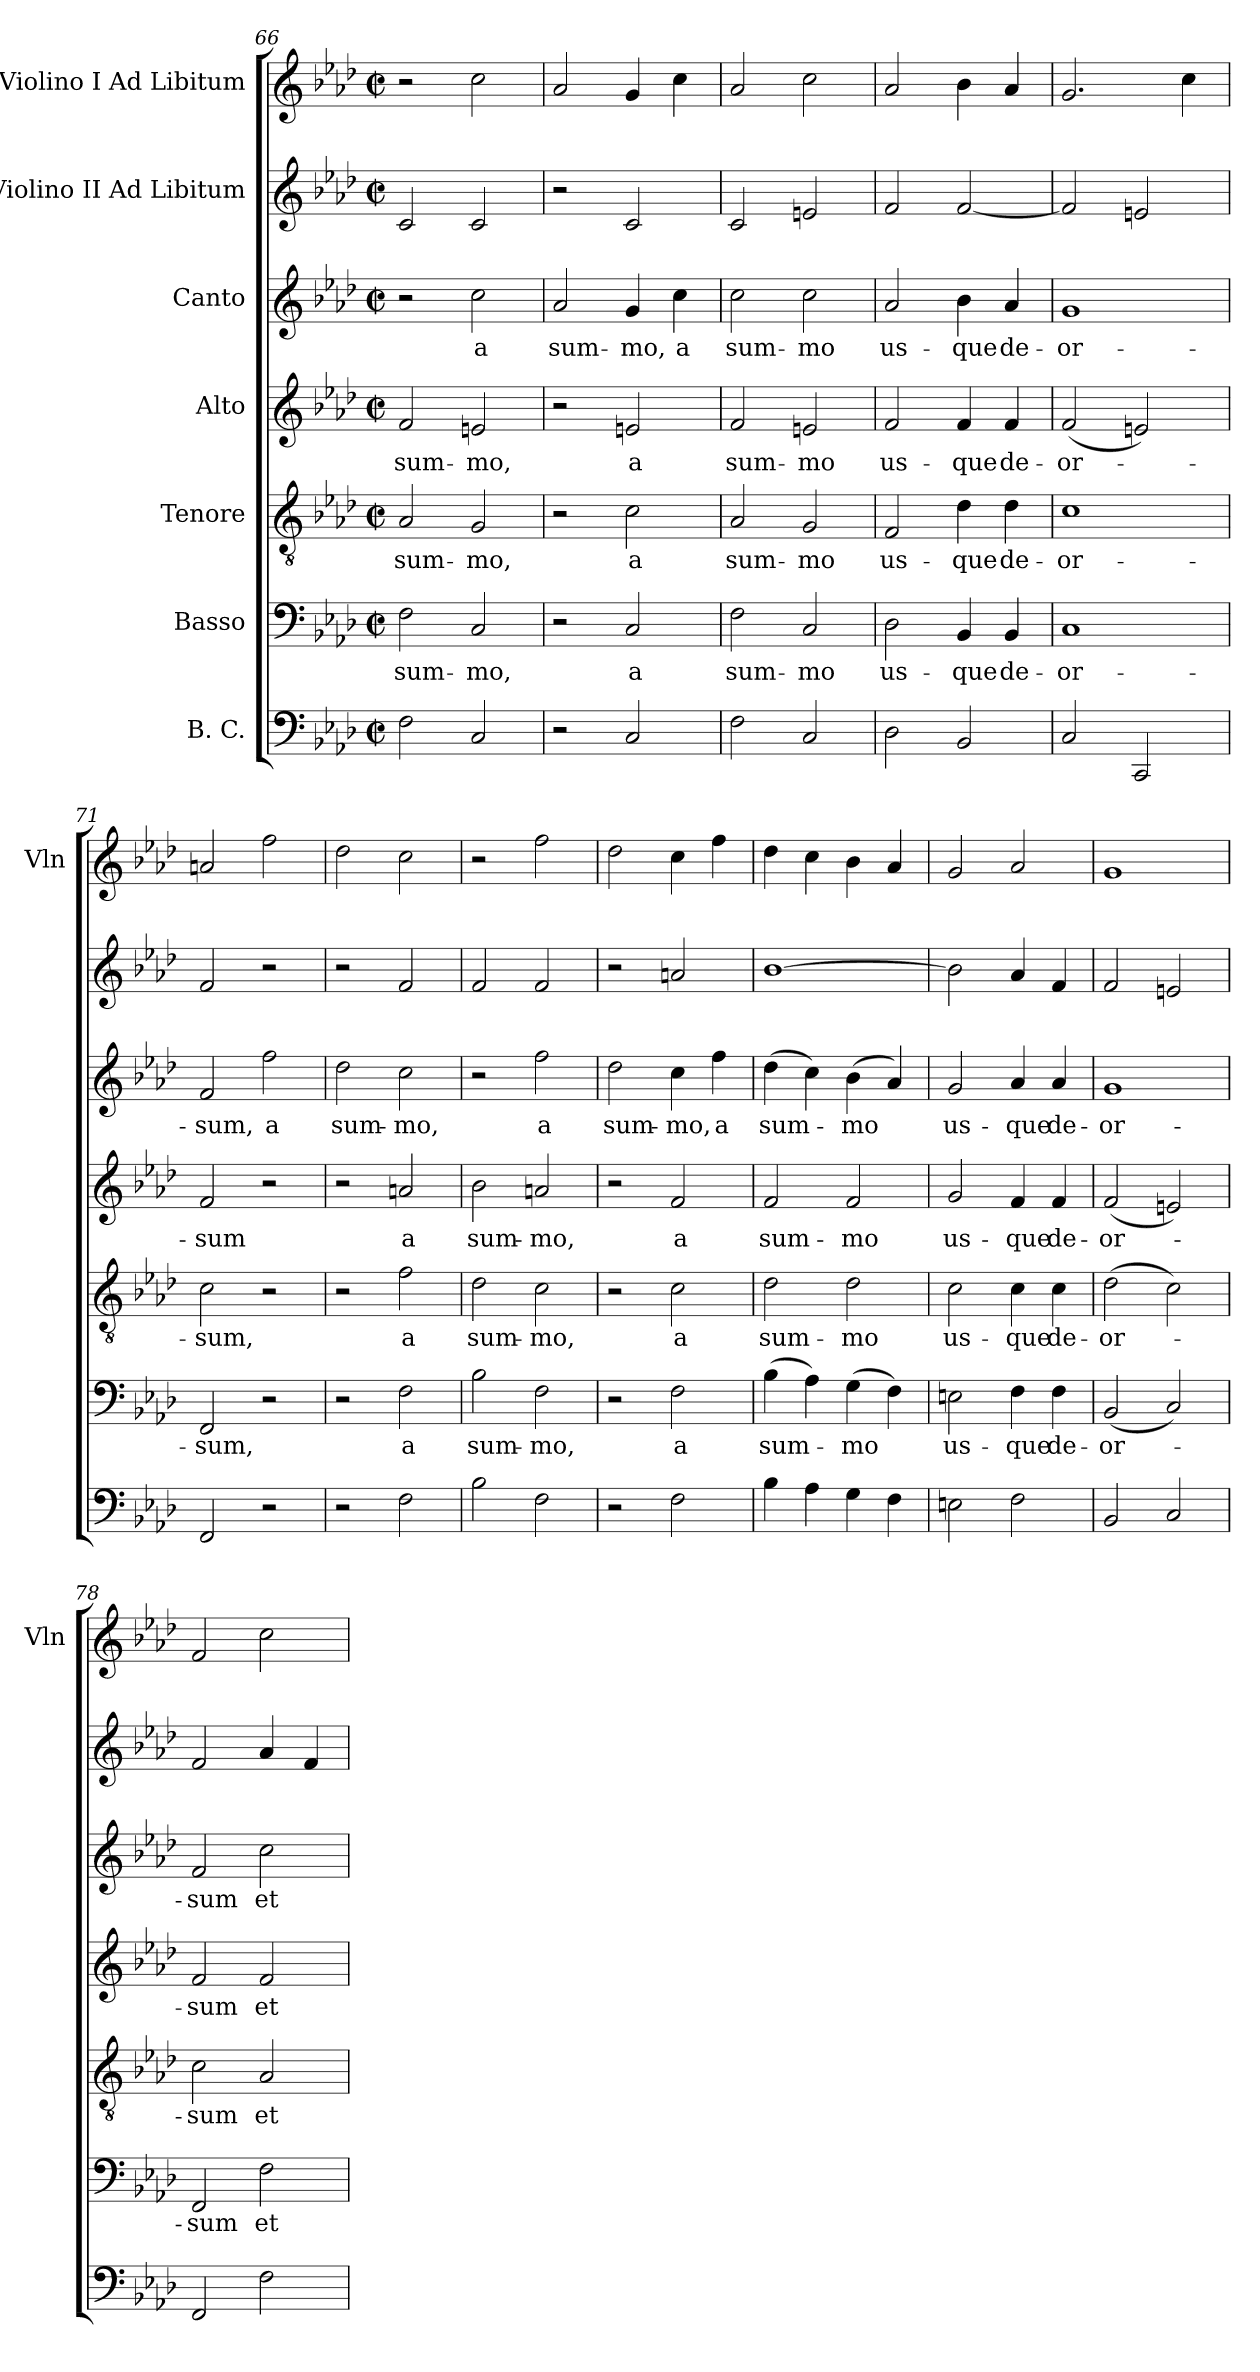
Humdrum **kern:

**kern	**kern	**text	**kern	**text	**kern	**text	**kern	**text	**kern	**kern
*part7	*part6	*part6	*part5	*part5	*part4	*part4	*part3	*part3	*part2	*part1
*staff7	*staff6	*staff6	*staff5	*staff5	*staff4	*staff4	*staff3	*staff3	*staff2	*staff1
*I"B. C.	*I"Basso	*	*I"Tenore	*	*I"Alto	*	*I"Canto	*	*I"Violino II Ad Libitum	*I"Violino I Ad Libitum
*	*	*	*	*	*	*	*	*	*	*I'Vln
*clefF4	*clefF4	*	*clefGv2	*	*clefG2	*	*clefG2	*	*clefG2	*clefG2
*k[b-e-a-d-]	*k[b-e-a-d-]	*	*k[b-e-a-d-]	*	*k[b-e-a-d-]	*	*k[b-e-a-d-]	*	*k[b-e-a-d-]	*k[b-e-a-d-]
*M2/2	*M2/2	*	*M2/2	*	*M2/2	*	*M2/2	*	*M2/2	*M2/2
*met(c|)	*met(c|)	*	*met(c|)	*	*met(c|)	*	*met(c|)	*	*met(c|)	*met(c|)
=66	=66	=66	=66	=66	=66	=66	=66	=66	=66	=66
!	!	!LO:LY:b	!	!LO:LY:b	!	!LO:LY:b	!	!	!	!
2F\	2F\	sum-	2A-/	sum-	2f/	sum-	2r	.	2c/	2r
!	!	!LO:LY:b	!	!LO:LY:b	!	!LO:LY:b	!	!LO:LY:b	!	!
2C/	2C/	-mo,	2G/	-mo,	2en/	-mo,	2cc\	a	2c/	2cc\
=67	=67	=67	=67	=67	=67	=67	=67	=67	=67	=67
!	!	!	!	!	!	!	!	!LO:LY:b	!	!
2r	2r	.	2r	.	2r	.	2a-/	sum-	2r	2a-/
!	!	!LO:LY:b	!	!LO:LY:b	!	!LO:LY:b	!	!LO:LY:b	!	!
2C/	2C/	a	2c\	a	2en/	a	4g/	-mo,	2c/	4g/
!	!	!	!	!	!	!	!	!LO:LY:b	!	!
.	.	.	.	.	.	.	4cc\	a	.	4cc\
=68	=68	=68	=68	=68	=68	=68	=68	=68	=68	=68
!	!	!LO:LY:b	!	!LO:LY:b	!	!LO:LY:b	!	!LO:LY:b	!	!
2F\	2F\	sum-	2A-/	sum-	2f/	sum-	2cc\	sum-	2c/	2a-/
!	!	!LO:LY:b	!	!LO:LY:b	!	!LO:LY:b	!	!LO:LY:b	!	!
2C/	2C/	-mo	2G/	-mo	2en/	-mo	2cc\	-mo	2en/	2cc\
=69	=69	=69	=69	=69	=69	=69	=69	=69	=69	=69
!	!	!LO:LY:b	!	!LO:LY:b	!	!LO:LY:b	!	!LO:LY:b	!	!
2D-\	2D-\	us-	2F/	us-	2f/	us-	2a-/	us-	2f/	2a-/
!	!	!LO:LY:b	!	!LO:LY:b	!	!LO:LY:b	!	!LO:LY:b	!	!
2BB-/	4BB-/	-que	4d-\	-que	4f/	-que	4b-\	-que	[2f/	4b-\
!	!	!LO:LY:b	!	!LO:LY:b	!	!LO:LY:b	!	!LO:LY:b	!	!
.	4BB-/	de-	4d-\	de-	4f/	de-	4a-/	de-	.	4a-/
=70	=70	=70	=70	=70	=70	=70	=70	=70	=70	=70
!	!	!LO:LY:b	!	!LO:LY:b	!	!LO:LY:b	!	!LO:LY:b	!	!
2C/	1C	-or-	1c	-or-	(2f/	-or-	1g	-or-	2f/]	2.g/
2CC/	.	.	.	.	2en/)	.	.	.	2en/	.
.	.	.	.	.	.	.	.	.	.	4cc\
=71	=71	=71	=71	=71	=71	=71	=71	=71	=71	=71
!	!	!LO:LY:b	!	!LO:LY:b	!	!LO:LY:b	!	!LO:LY:b	!	!
2FF/	2FF/	-sum,	2c\	-sum,	2f/	-sum	2f/	sum,	2f/	2an/
!	!	!	!	!	!	!	!	!LO:LY:b	!	!
2r	2r	.	2r	.	2r	.	2ff\	a	2r	2ff\
!!LO:PB:g=z
=72	=72	=72	=72	=72	=72	=72	=72	=72	=72	=72
!	!	!	!	!	!	!	!	!LO:LY:b	!	!
2r	2r	.	2r	.	2r	.	2dd-\	sum-	2r	2dd-\
!	!	!LO:LY:b	!	!LO:LY:b	!	!LO:LY:b	!	!LO:LY:b	!	!
2F\	2F\	a	2f\	a	2an/	a	2cc\	-mo,	2f/	2cc\
=73	=73	=73	=73	=73	=73	=73	=73	=73	=73	=73
!	!	!LO:LY:b	!	!LO:LY:b	!	!LO:LY:b	!	!	!	!
2B-\	2B-\	sum-	2d-\	sum-	2b-\	sum-	2r	.	2f/	2r
!	!	!LO:LY:b	!	!LO:LY:b	!	!LO:LY:b	!	!LO:LY:b	!	!
2F\	2F\	-mo,	2c\	-mo,	2an/	-mo,	2ff\	a	2f/	2ff\
=74	=74	=74	=74	=74	=74	=74	=74	=74	=74	=74
!	!	!	!	!	!	!	!	!LO:LY:b	!	!
2r	2r	.	2r	.	2r	.	2dd-\	sum-	2r	2dd-\
!	!	!LO:LY:b	!	!LO:LY:b	!	!LO:LY:b	!	!LO:LY:b	!	!
2F\	2F\	a	2c\	a	2f/	a	4cc\	-mo,	2an/	4cc\
!	!	!	!	!	!	!	!	!LO:LY:b	!	!
.	.	.	.	.	.	.	4ff\	a	.	4ff\
=75	=75	=75	=75	=75	=75	=75	=75	=75	=75	=75
!	!	!LO:LY:b	!	!LO:LY:b	!	!LO:LY:b	!	!LO:LY:b	!	!
4B-\	(4B-\	sum-	2d-\	sum-	2f/	sum-	(4dd-\	sum-	[1b-	4dd-\
4A-\	4A-\)	.	.	.	.	.	4cc\)	.	.	4cc\
!	!	!LO:LY:b	!	!LO:LY:b	!	!LO:LY:b	!	!LO:LY:b	!	!
4G\	(4G\	-mo	2d-\	-mo	2f/	-mo	(4b-\	-mo	.	4b-\
4F\	4F\)	.	.	.	.	.	4a-/)	.	.	4a-/
=76	=76	=76	=76	=76	=76	=76	=76	=76	=76	=76
!	!	!LO:LY:b	!	!LO:LY:b	!	!LO:LY:b	!	!LO:LY:b	!	!
2En\	2En\	us-	2c\	us-	2g/	us-	2g/	us-	2b-\]	2g/
!	!	!LO:LY:b	!	!LO:LY:b	!	!LO:LY:b	!	!LO:LY:b	!	!
2F\	4F\	-que	4c\	-que	4f/	-que	4a-/	-que	4a-/	2a-/
!	!	!LO:LY:b	!	!LO:LY:b	!	!LO:LY:b	!	!LO:LY:b	!	!
.	4F\	de-	4c\	de-	4f/	de-	4a-/	de-	4f/	.
=77	=77	=77	=77	=77	=77	=77	=77	=77	=77	=77
!	!	!LO:LY:b	!	!LO:LY:b	!	!LO:LY:b	!	!LO:LY:b	!	!
2BB-/	(2BB-/	-or-	(2d-\	-or-	(2f/	-or-	1g	-or-	2f/	1g
2C/	2C/)	.	2c\)	.	2en/)	.	.	.	2en/	.
=78	=78	=78	=78	=78	=78	=78	=78	=78	=78	=78
!	!	!LO:LY:b	!	!LO:LY:b	!	!LO:LY:b	!	!LO:LY:b	!	!
2FF/	2FF/	-sum	2c\	-sum	2f/	-sum	2f/	-sum	2f/	2f/
!	!	!LO:LY:b	!	!LO:LY:b	!	!LO:LY:b	!	!LO:LY:b	!	!
2F\	2F\	et	2A-/	et	2f/	et	2cc\	et	4a-/	2cc\
.	.	.	.	.	.	.	.	.	4f/	.
=	=	=	=	=	=	=	=	=	=	=
*-	*-	*-	*-	*-	*-	*-	*-	*-	*-	*-
